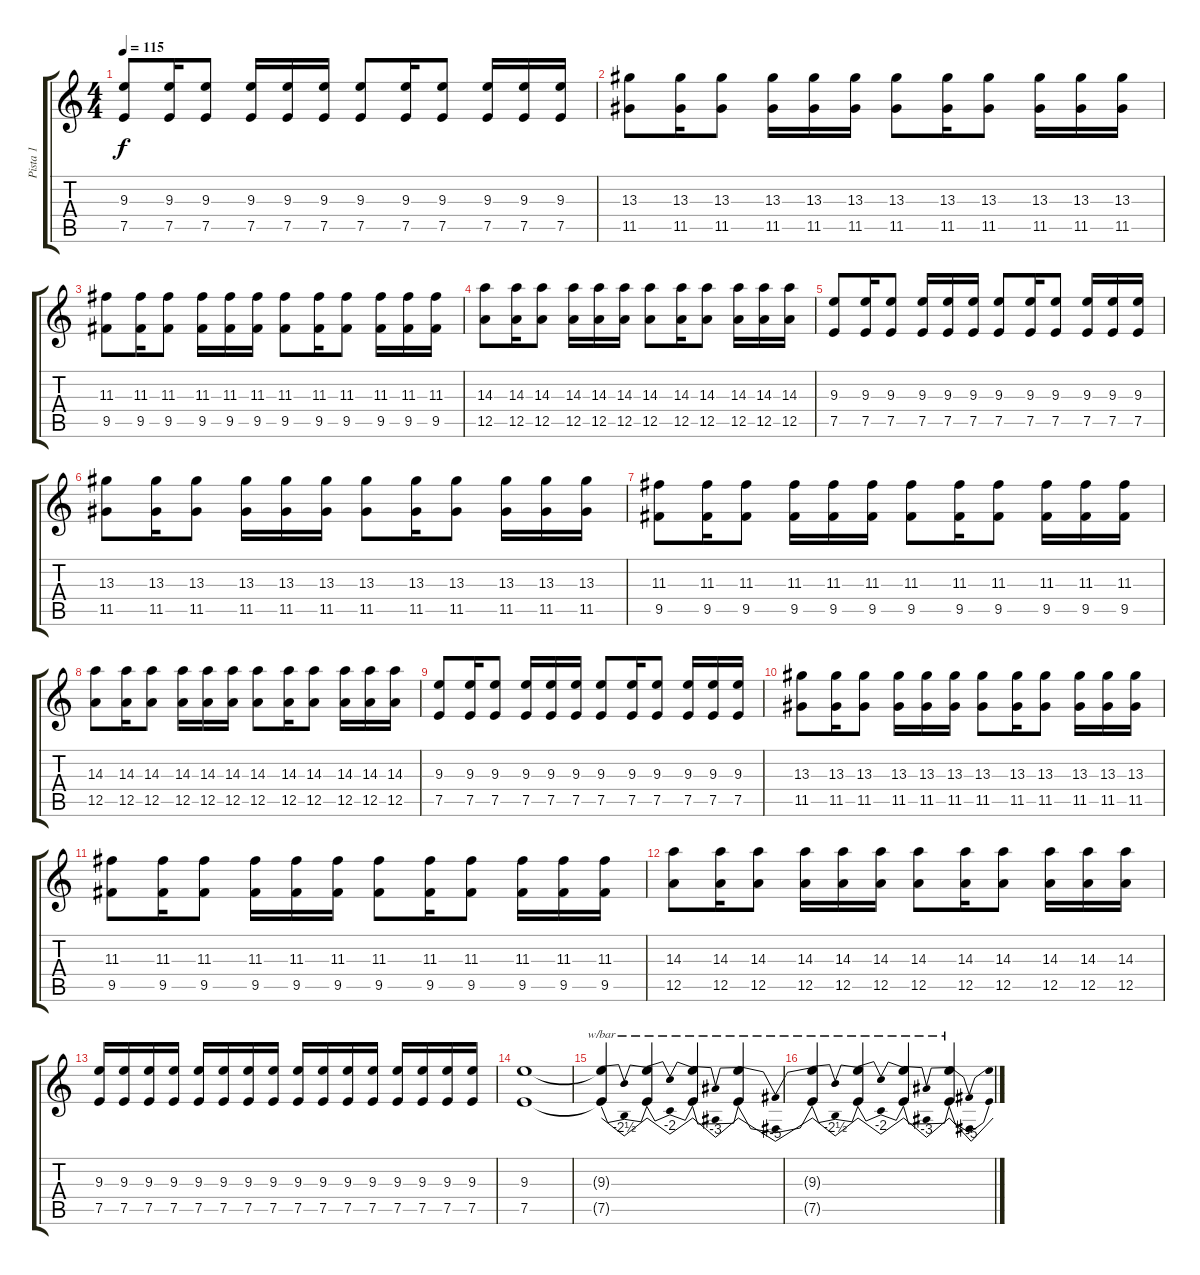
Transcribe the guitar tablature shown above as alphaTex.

\track ("Pista 1" "Pista 1") {instrument distortionguitar}
\staff {score tabs}
\tuning (E4 B3 G3 D3 A2 E2) {hide}
\ts (4 4)
\tempo 115
\clef g2
\ks c
(9.3 7.5).8{dy f} (9.3 7.5).16 (9.3 7.5).8 (9.3 7.5).16 (9.3 7.5).16 (9.3 7.5).16 (9.3 7.5).8 (9.3 7.5).16 (9.3 7.5).8 (9.3 7.5).16 (9.3 7.5).16 (9.3 7.5).16 |
(13.3 11.5).8 (13.3 11.5).16 (13.3 11.5).8 (13.3 11.5).16 (13.3 11.5).16 (13.3 11.5).16 (13.3 11.5).8 (13.3 11.5).16 (13.3 11.5).8 (13.3 11.5).16 (13.3 11.5).16 (13.3 11.5).16 |
(11.3 9.5).8 (11.3 9.5).16 (11.3 9.5).8 (11.3 9.5).16 (11.3 9.5).16 (11.3 9.5).16 (11.3 9.5).8 (11.3 9.5).16 (11.3 9.5).8 (11.3 9.5).16 (11.3 9.5).16 (11.3 9.5).16 |
(14.3 12.5).8 (14.3 12.5).16 (14.3 12.5).8 (14.3 12.5).16 (14.3 12.5).16 (14.3 12.5).16 (14.3 12.5).8 (14.3 12.5).16 (14.3 12.5).8 (14.3 12.5).16 (14.3 12.5).16 (14.3 12.5).16 |
(9.3 7.5).8 (9.3 7.5).16 (9.3 7.5).8 (9.3 7.5).16 (9.3 7.5).16 (9.3 7.5).16 (9.3 7.5).8 (9.3 7.5).16 (9.3 7.5).8 (9.3 7.5).16 (9.3 7.5).16 (9.3 7.5).16 |
(13.3 11.5).8 (13.3 11.5).16 (13.3 11.5).8 (13.3 11.5).16 (13.3 11.5).16 (13.3 11.5).16 (13.3 11.5).8 (13.3 11.5).16 (13.3 11.5).8 (13.3 11.5).16 (13.3 11.5).16 (13.3 11.5).16 |
(11.3 9.5).8 (11.3 9.5).16 (11.3 9.5).8 (11.3 9.5).16 (11.3 9.5).16 (11.3 9.5).16 (11.3 9.5).8 (11.3 9.5).16 (11.3 9.5).8 (11.3 9.5).16 (11.3 9.5).16 (11.3 9.5).16 |
(14.3 12.5).8 (14.3 12.5).16 (14.3 12.5).8 (14.3 12.5).16 (14.3 12.5).16 (14.3 12.5).16 (14.3 12.5).8 (14.3 12.5).16 (14.3 12.5).8 (14.3 12.5).16 (14.3 12.5).16 (14.3 12.5).16 |
(9.3 7.5).8 (9.3 7.5).16 (9.3 7.5).8 (9.3 7.5).16 (9.3 7.5).16 (9.3 7.5).16 (9.3 7.5).8 (9.3 7.5).16 (9.3 7.5).8 (9.3 7.5).16 (9.3 7.5).16 (9.3 7.5).16 |
(13.3 11.5).8 (13.3 11.5).16 (13.3 11.5).8 (13.3 11.5).16 (13.3 11.5).16 (13.3 11.5).16 (13.3 11.5).8 (13.3 11.5).16 (13.3 11.5).8 (13.3 11.5).16 (13.3 11.5).16 (13.3 11.5).16 |
(11.3 9.5).8 (11.3 9.5).16 (11.3 9.5).8 (11.3 9.5).16 (11.3 9.5).16 (11.3 9.5).16 (11.3 9.5).8 (11.3 9.5).16 (11.3 9.5).8 (11.3 9.5).16 (11.3 9.5).16 (11.3 9.5).16 |
(14.3 12.5).8 (14.3 12.5).16 (14.3 12.5).8 (14.3 12.5).16 (14.3 12.5).16 (14.3 12.5).16 (14.3 12.5).8 (14.3 12.5).16 (14.3 12.5).8 (14.3 12.5).16 (14.3 12.5).16 (14.3 12.5).16 |
(9.3 7.5).16 (9.3 7.5).16 (9.3 7.5).16 (9.3 7.5).16 (9.3 7.5).16 (9.3 7.5).16 (9.3 7.5).16 (9.3 7.5).16 (9.3 7.5).16 (9.3 7.5).16 (9.3 7.5).16 (9.3 7.5).16 (9.3 7.5).16 (9.3 7.5).16 (9.3 7.5).16 (9.3 7.5).16 |
(9.3 7.5).1 |
(9.3{t} 7.5{t}).4{tbe (dip default 0 0 30 -10 60 0)} (9.3{t} 7.5{t}).4{tbe (dip default 0 0 30 -8 60 0)} (9.3{t} 7.5{t}).4{tbe (dip default 0 0 30 -12 60 0)} (9.3{t} 7.5{t}).4{tbe (dip default 0 0 30 -20 60 0)} |
(9.3{t} 7.5{t}).4{tbe (dip default 0 0 30 -10 60 0)} (9.3{t} 7.5{t}).4{tbe (dip default 0 0 30 -8 60 0)} (9.3{t} 7.5{t}).4{tbe (dip default 0 0 30 -12 60 0)} (9.3{t} 7.5{t}).4{tbe (dip default 0 0 30 -20 60 0)}
